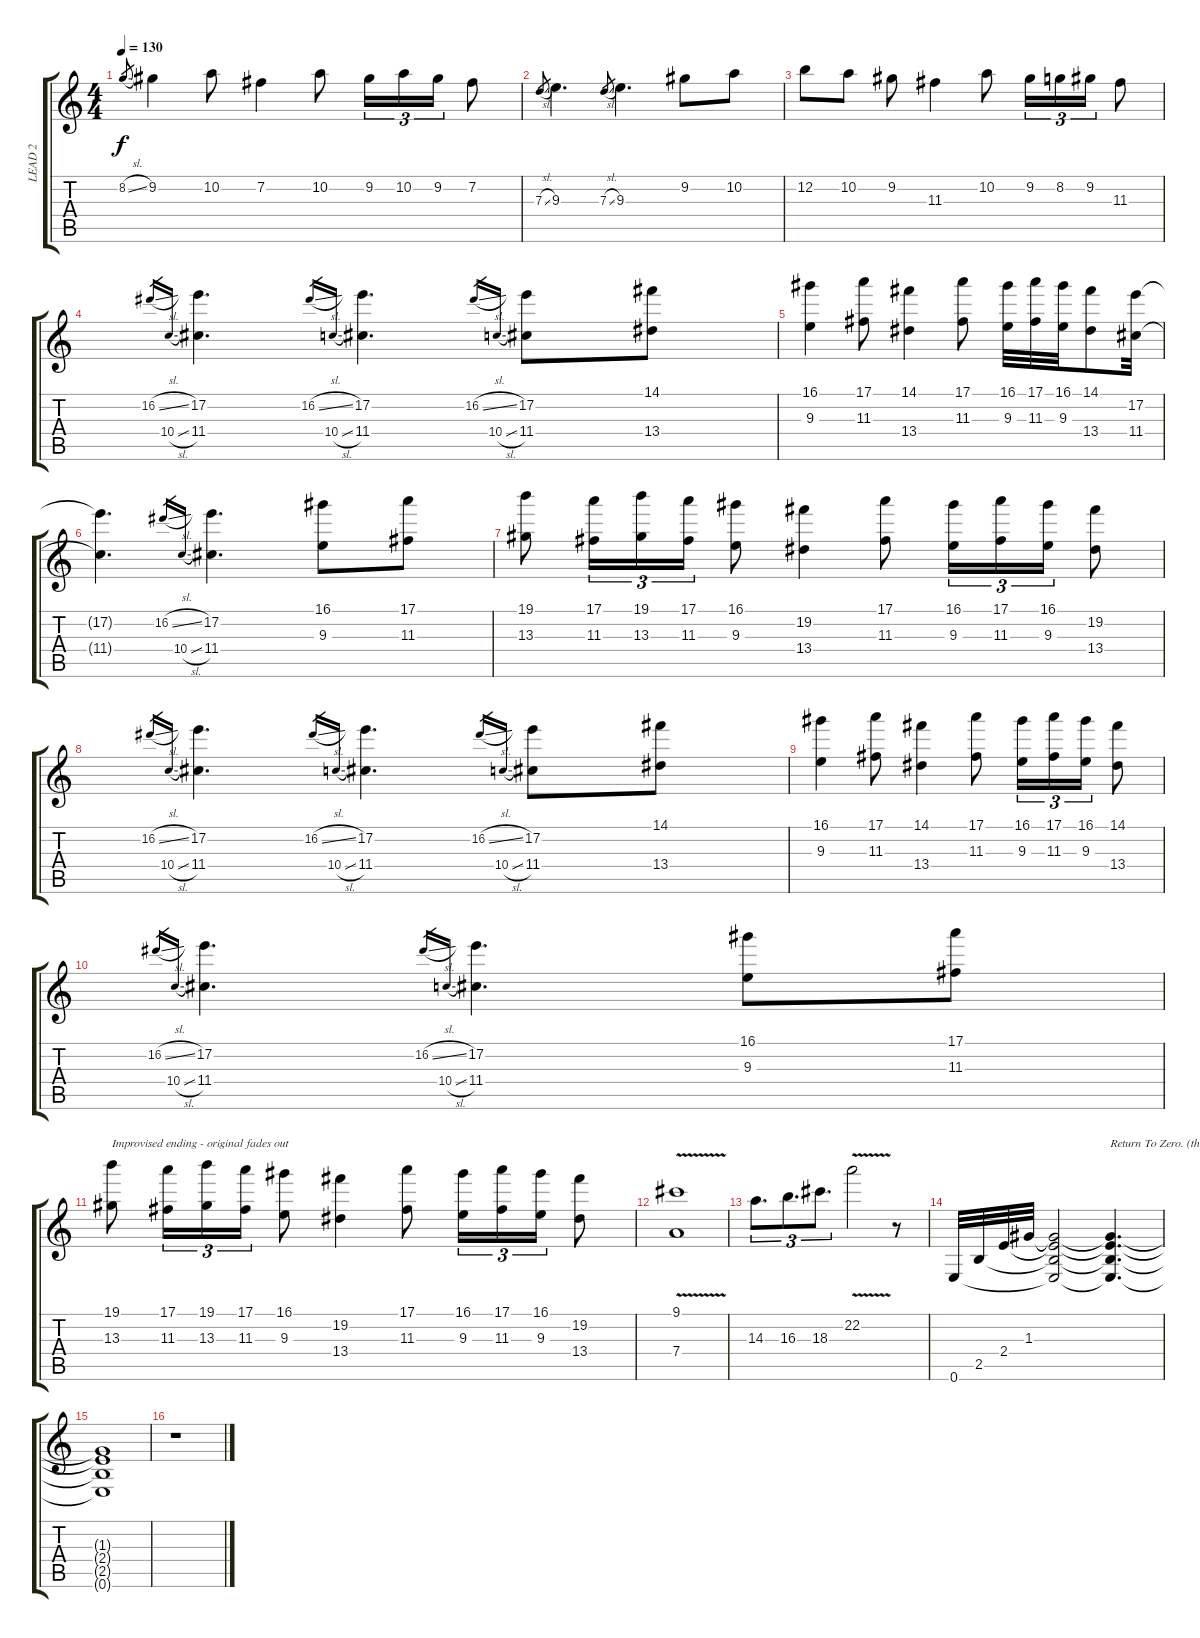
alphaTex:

\track ("LEAD 2" "LEAD 2") {instrument distortionguitar}
\staff {score tabs}
\tuning (E4 B3 G3 D3 A2 E2) {hide}
\ts (4 4)
\tempo 130
\clef g2
\ks c
8.2{sl}.8{gr dy f} 9.2.4 10.2.8 7.2.4 10.2.8 9.2.16{tu (3 2)} 10.2.16{tu (3 2)} 9.2.16{tu (3 2)} 7.2.8 |
7.3{sl}.8{gr} 9.3.4{d} 7.3{sl}.8{gr} 9.3.4{d} 9.2.8 10.2.8 |
12.2.8 10.2.8 9.2.8 11.3.4 10.2.8 9.2.16{tu (3 2)} 8.2.16{tu (3 2)} 9.2.16{tu (3 2)} 11.3.8 |
16.2{sl}.16{gr} 10.4{sl}.16{gr} (17.2 11.4).4{d volume 9} 16.2{sl}.16{gr} 10.4{sl}.16{gr} (17.2 11.4).4{d} 16.2{sl}.16{gr} 10.4{sl}.16{gr} (17.2 11.4).8 (14.1 13.4).8 |
(16.1 9.3).4 (17.1 11.3).8 (14.1 13.4).4 (17.1 11.3).8 (16.1 9.3).32 (17.1 11.3).32 (16.1 9.3).32 (14.1 13.4).8 (17.2 11.4).32 |
(17.2{t} 11.4{t}).4{d} 16.2{sl}.16{gr} 10.4{sl}.16{gr} (17.2 11.4).4{d} (16.1 9.3).8 (17.1 11.3).8 |
(19.1 13.3).8 (17.1 11.3).16{tu (3 2)} (19.1 13.3).16{tu (3 2)} (17.1 11.3).16{tu (3 2)} (16.1 9.3).8 (19.2 13.4).4 (17.1 11.3).8 (16.1 9.3).16{tu (3 2)} (17.1 11.3).16{tu (3 2)} (16.1 9.3).16{tu (3 2)} (19.2 13.4).8 |
16.2{sl}.16{gr} 10.4{sl}.16{gr} (17.2 11.4).4{d} 16.2{sl}.16{gr} 10.4{sl}.16{gr} (17.2 11.4).4{d} 16.2{sl}.16{gr} 10.4{sl}.16{gr} (17.2 11.4).8 (14.1 13.4).8 |
(16.1 9.3).4 (17.1 11.3).8 (14.1 13.4).4 (17.1 11.3).8 (16.1 9.3).16{tu (3 2)} (17.1 11.3).16{tu (3 2)} (16.1 9.3).16{tu (3 2)} (14.1 13.4).8 |
16.2{sl}.16{gr} 10.4{sl}.16{gr} (17.2 11.4).4{d} 16.2{sl}.16{gr} 10.4{sl}.16{gr} (17.2 11.4).4{d} (16.1 9.3).8 (17.1 11.3).8 |
(19.1 13.3).8{txt "Improvised ending - original fades out"} (17.1 11.3).16{tu (3 2)} (19.1 13.3).16{tu (3 2)} (17.1 11.3).16{tu (3 2)} (16.1 9.3).8 (19.2 13.4).4 (17.1 11.3).8 (16.1 9.3).16{tu (3 2)} (17.1 11.3).16{tu (3 2)} (16.1 9.3).16{tu (3 2)} (19.2 13.4).8 |
(9.1{v} 7.4{v}).1{volume 12} |
14.3.8{d tu (3 2)} 16.3.8{d tu (3 2)} 18.3.8{d tu (3 2)} 22.2{v}.2 r.8 |
0.6.32{volume 12} 2.5.32 2.4.32 1.3.32{volume 10} (1.3{t} 2.4{t} 2.5{t} 0.6{t}).2 (1.3{t} 2.4{t} 2.5{t} 0.6{t}).4{d txt "Return To Zero. (then fade away)" volume 8} |
(1.3{t} 2.4{t} 2.5{t} 0.6{t}).1{volume 8} |
r.1
